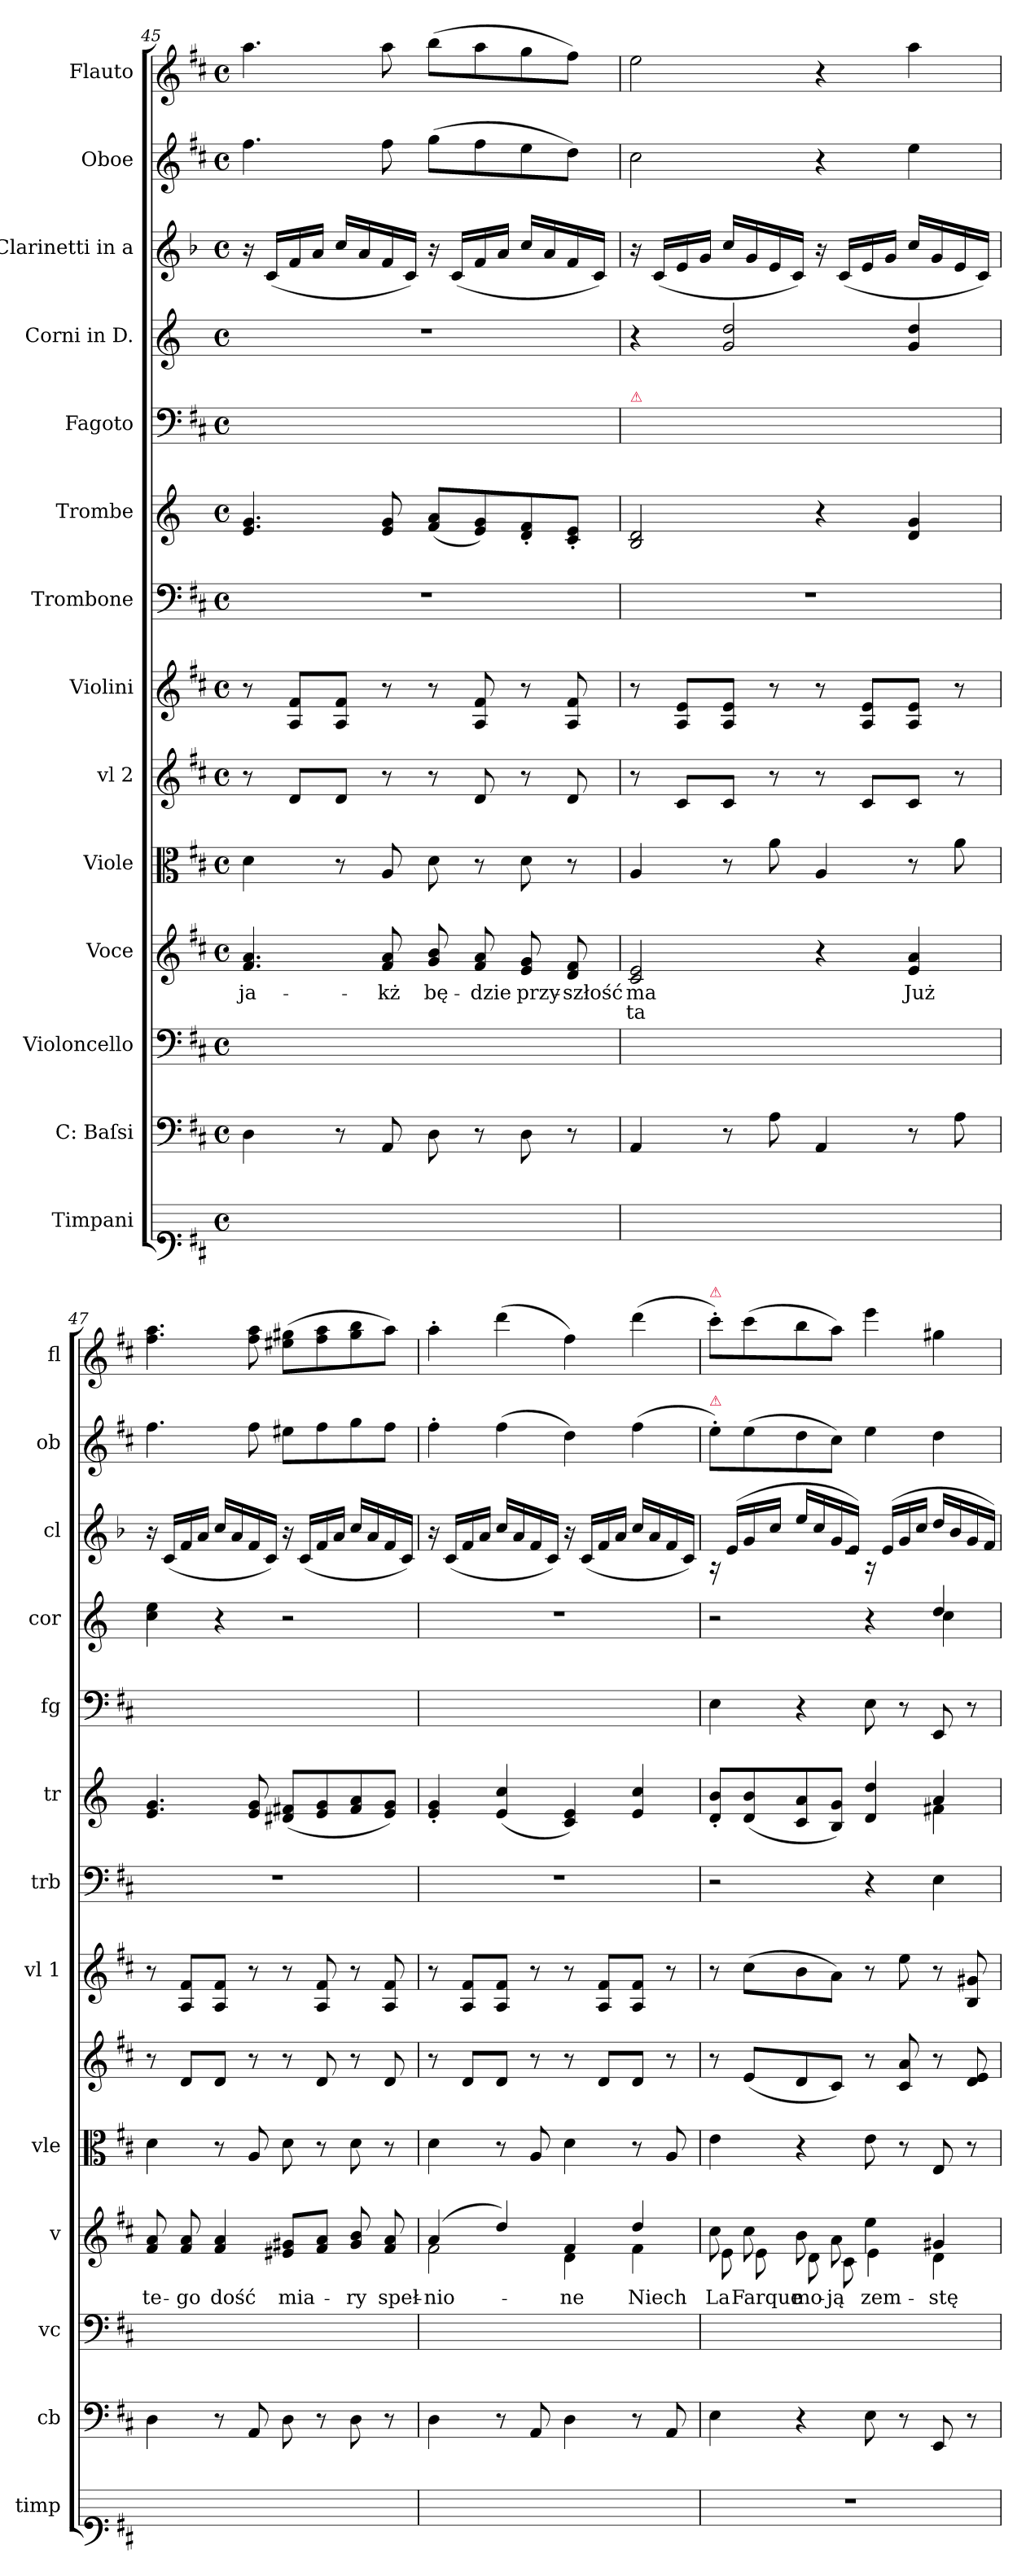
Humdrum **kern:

**kern	**kern	**kern	**kern	**text	**text	**kern	**kern	**kern	**kern	**kern	**kern	**kern	**kern	**kern	**kern
*part14	*part13	*part12	*part11	*part11	*part11	*part10	*part9	*part8	*part7	*part6	*part5	*part4	*part3	*part2	*part1
*staff14	*staff13	*staff12	*staff11	*staff11	*staff11	*staff10	*staff9	*staff8	*staff7	*staff6	*staff5	*staff4	*staff3	*staff2	*staff1
*I"Timpani	*I"C: Baſsi	*I"Violoncello	*I"Voce	*	*	*I"Viole	*I"vl 2	*I"Violini	*I"Trombone	*I"Trombe	*I"Fagoto	*I"Corni in D.	*I"Clarinetti in a	*I"Oboe	*I"Flauto
*I'timp	*I'cb	*I'vc	*I'v	*	*	*I'vle	*	*I'vl 1	*I'trb	*I'tr	*I'fg	*I'cor	*I'cl	*I'ob	*I'fl
*clefF1	*clefF4	*clefF4	*clefG2	*	*	*clefC3	*clefG2	*clefG2	*clefF4	*clefG2	*clefF4	*clefG2	*clefG2	*clefG2	*clefG2
*	*	*	*	*	*	*	*	*	*	*ITrd-1c-2	*	*ITrd6c10	*ITrd2c3	*	*
*k[f#c#]	*k[f#c#]	*k[f#c#]	*k[f#c#]	*	*	*k[f#c#]	*k[f#c#]	*k[f#c#]	*k[f#c#]	*k[f#c#]	*k[f#c#]	*k[f#c#]	*k[f#c#]	*k[f#c#]	*k[f#c#]
*M4/4	*M4/4	*M4/4	*M4/4	*	*	*M4/4	*M4/4	*M4/4	*M4/4	*M4/4	*M4/4	*M4/4	*M4/4	*M4/4	*M4/4
*met(c)	*met(c)	*met(c)	*met(c)	*	*	*met(c)	*met(c)	*met(c)	*met(c)	*met(c)	*met(c)	*met(c)	*met(c)	*met(c)	*met(c)
=45	=45	=45	=45	=45	=45	=45	=45	=45	=45	=45	=45	=45	=45	=45	=45
1ryy	4D\	1ryy	4.f#/ 4.a/	ja-	.	4d\	8r	8r	1r	4.f#/ 4.a/	4D\yy	1r	16r	4.ff#\	4.aa\
.	.	.	.	.	.	.	.	.	.	.	.	.	(<16A/LL	.	.
.	.	.	.	.	.	.	8d/L	8A/ 8f#/L	.	.	.	.	16d/	.	.
.	.	.	.	.	.	.	.	.	.	.	.	.	16f#/JJ	.	.
.	8r	.	.	.	.	8r	8d/J	8A/ 8f#/J	.	.	8ryy	.	16a/LL	.	.
.	.	.	.	.	.	.	.	.	.	.	.	.	16f#/	.	.
.	8AA/	.	8f#/ 8a/	-kż	.	8A/	8r	8r	.	8f#/ 8a/	8AA/yy	.	16d/	8ff#\	8aa\
.	.	.	.	.	.	.	.	.	.	.	.	.	16A/JJ)	.	.
.	8D\	.	8g/ 8b/	bę-	.	8d\	8r	8r	.	(<8g/ 8b/L	8D\yy	.	16r	(>8gg\L	(>8bb\L
.	.	.	.	.	.	.	.	.	.	.	.	.	(<16A/LL	.	.
.	8r	.	8f#/ 8a/	-dzie	.	8r	8d/	8A/ 8f#/	.	8f#/ 8a/)	8ryy	.	16d/	8ff#\	8aa\
.	.	.	.	.	.	.	.	.	.	.	.	.	16f#/JJ	.	.
.	8D\	.	8e/ 8g/	przy-	.	8d\	8r	8r	.	8e'</ 8g'</	8D\yy	.	16a/LL	8ee\	8gg\
.	.	.	.	.	.	.	.	.	.	.	.	.	16f#/	.	.
.	8r	.	8d/ 8f#/	-szłość	.	8r	8d/	8A/ 8f#/	.	8d'</ 8f#'</J	8ryy	.	16d/	8dd\J)	8ff#\J)
.	.	.	.	.	.	.	.	.	.	.	.	.	16A/JJ)	.	.
=46	=46	=46	=46	=46	=46	=46	=46	=46	=46	=46	=46	=46	=46	=46	=46
!	!	!	!	!	!	!	!	!	!	!	!LO:TX:a:Bi:color=crimson:t=⚠	!	!	!	!
1ryy	4AA/	1ryy	2c#/ 2e/	ma	ta	4A/	8r	8r	1r	2c#/ 2e/	4AA/yy	4r	16r	2cc#\	2ee\
.	.	.	.	.	.	.	.	.	.	.	.	.	(<16A/LL	.	.
.	.	.	.	.	.	.	8c#/L	8A/ 8e/L	.	.	.	.	16c#/	.	.
.	.	.	.	.	.	.	.	.	.	.	.	.	16e/JJ	.	.
.	8r	.	.	.	.	8r	8c#/J	8A/ 8e/J	.	.	8ryy	2A/ 2e/	16a/LL	.	.
.	.	.	.	.	.	.	.	.	.	.	.	.	16e/	.	.
.	8A\	.	.	.	.	8a\	8r	8r	.	.	8A\yy	.	16c#/	.	.
.	.	.	.	.	.	.	.	.	.	.	.	.	16A/JJ)	.	.
.	4AA/	.	4r	.	.	4A/	8r	8r	.	4r	4AA/yy	.	16r	4r	4r
.	.	.	.	.	.	.	.	.	.	.	.	.	(<16A/LL	.	.
.	.	.	.	.	.	.	8c#/L	8A/ 8e/L	.	.	.	.	16c#/	.	.
.	.	.	.	.	.	.	.	.	.	.	.	.	16e/JJ	.	.
.	8r	.	4e/ 4a/	Już	.	8r	8c#/J	8A/ 8e/J	.	4e/ 4a/	8ryy	4A/ 4e/	16a/LL	4ee\	4aa\
.	.	.	.	.	.	.	.	.	.	.	.	.	16e/	.	.
.	8A\	.	.	.	.	8a\	8r	8r	.	.	8A\yy	.	16c#/	.	.
.	.	.	.	.	.	.	.	.	.	.	.	.	16A/JJ)	.	.
=47	=47	=47	=47	=47	=47	=47	=47	=47	=47	=47	=47	=47	=47	=47	=47
1ryy	4D\	1ryy	8f#/ 8a/	te-	.	4d\	8r	8r	1r	4.f#/ 4.a/	4D\yy	4d\ 4f#\	16r	4.ff#\	4.ff#\ 4.aa\
.	.	.	.	.	.	.	.	.	.	.	.	.	(<16A/LL	.	.
.	.	.	8f#/ 8a/	-go	.	.	8d/L	8A/ 8f#/L	.	.	.	.	16d/	.	.
.	.	.	.	.	.	.	.	.	.	.	.	.	16f#/JJ	.	.
.	8r	.	4f#/ 4a/	dość	.	8r	8d/J	8A/ 8f#/J	.	.	8ryy	4r	16a/LL	.	.
.	.	.	.	.	.	.	.	.	.	.	.	.	16f#/	.	.
.	8AA/	.	.	.	.	8A/	8r	8r	.	8f#/ 8a/	8AA/yy	.	16d/	8ff#\	8ff#\ 8aa\
.	.	.	.	.	.	.	.	.	.	.	.	.	16A/JJ)	.	.
.	8D\	.	8e#X/ 8g#X/L	mia-	.	8d\	8r	8r	.	(<8e#X/ 8g#X/L	8D\yy	2r	16r	8ee#X\L	(>8ee#X\ 8gg#X\L
.	.	.	.	.	.	.	.	.	.	.	.	.	(<16A/LL	.	.
.	8r	.	8f#/ 8a/J	.	.	8r	8d/	8A/ 8f#/	.	8f#/ 8a/	8ryy	.	16d/	8ff#\	8ff#\ 8aa\
.	.	.	.	.	.	.	.	.	.	.	.	.	16f#/JJ	.	.
.	8D\	.	8g#/ 8b/	-ry	.	8d\	8r	8r	.	8g#/ 8b/	8D\yy	.	16a/LL	8gg\	8gg#\ 8bb\
.	.	.	.	.	.	.	.	.	.	.	.	.	16f#/	.	.
.	8r	.	8f#/ 8a/	speł-	.	8r	8d/	8A/ 8f#/	.	8f#/ 8a/J)	8ryy	.	16d/	8ff#\J	8aa\J)
.	.	.	.	.	.	.	.	.	.	.	.	.	16A/JJ)	.	.
=48	=48	=48	=48	=48	=48	=48	=48	=48	=48	=48	=48	=48	=48	=48	=48
*	*	*	*^	*	*	*	*	*	*	*	*	*	*	*	*
1ryy	4D\	1ryy	(>4a/	2f#\	-nio-	.	4d\	8r	8r	1r	4f#'</ 4a'</	4D\yy	1r	16r	4ff#'>\	4aa'>\
.	.	.	.	.	.	.	.	.	.	.	.	.	.	(<16A/LL	.	.
.	.	.	.	.	.	.	.	8d/L	8A/ 8f#/L	.	.	.	.	16d/	.	.
.	.	.	.	.	.	.	.	.	.	.	.	.	.	16f#/JJ	.	.
.	8r	.	4dd/)	.	.	.	8r	8d/J	8A/ 8f#/J	.	(<4f#/ 4dd/	8ryy	.	16a/LL	(>4ff#\	(>4ddd\
.	.	.	.	.	.	.	.	.	.	.	.	.	.	16f#/	.	.
.	8AA/	.	.	.	.	.	8A/	8r	8r	.	.	8AA/yy	.	16d/	.	.
.	.	.	.	.	.	.	.	.	.	.	.	.	.	16A/JJ)	.	.
.	4D\	.	4f#/	4d\	-ne	.	4d\	8r	8r	.	4d/ 4f#/)	4D\yy	.	16r	4dd\)	4ff#\)
.	.	.	.	.	.	.	.	.	.	.	.	.	.	(<16A/LL	.	.
.	.	.	.	.	.	.	.	8d/L	8A/ 8f#/L	.	.	.	.	16d/	.	.
.	.	.	.	.	.	.	.	.	.	.	.	.	.	16f#/JJ	.	.
.	8r	.	4dd/	4f#\	Niech	.	8r	8d/J	8A/ 8f#/J	.	4f#/ 4dd/	8ryy	.	16a/LL	(>4ff#\	(>4ddd\
.	.	.	.	.	.	.	.	.	.	.	.	.	.	16f#/	.	.
.	8AA/	.	.	.	.	.	8A/	8r	8r	.	.	8AA/yy	.	16d/	.	.
.	.	.	.	.	.	.	.	.	.	.	.	.	.	16A/JJ)	.	.
=49	=49	=49	=49	=49	=49	=49	=49	=49	=49	=49	=49	=49	=49	=49	=49	=49
*	*	*	*	*	*	*	*	*	*	*	*^	*	*^	*^	*	*
!	!	!	!	!	!	!	!	!	!	!	!	!	!	!	!	!	!	!	!LO:TX:a:color=crimson:t=⚠
!	!	!	!	!	!	!	!	!	!	!	!	!	!	!	!	!	!	!LO:TX:a:color=crimson:t=⚠	!
1r	4E\	1ryy	8cc#\	8e\	La	.	4e\	8r	8r	2r	8e'</ 8cc#'</L	2ryy	4E\	2r	2ryy	16rA	1re	8ee'>\L)	8ccc#'>\L)
.	.	.	.	.	.	.	.	.	.	.	.	.	.	.	.	(<16c#/LL	.	.	.
.	.	.	8cc#\	8e\	Farque	.	.	(<8e/L	(>8cc#\L	.	(<8e/ 8cc#/	.	.	.	.	16e/	.	(>8ee\	(>8ccc#\
.	.	.	.	.	.	.	.	.	.	.	.	.	.	.	.	16a/JJ	.	.	.
.	4r	.	8b\	8d\	mo-	.	4r	8d/	8b\	.	8d/ 8b/	.	4r	.	.	16cc#/LL	.	8dd\	8bb\
.	.	.	.	.	.	.	.	.	.	.	.	.	.	.	.	16a/	.	.	.
.	.	.	8a\	8c#\	-ją	.	.	8c#/J)	8a\J)	.	8c#/ 8a/J)	.	.	.	.	16e/	.	8cc#\J)	8aa\J)
.	.	.	.	.	.	.	.	.	.	.	.	.	.	.	.	16c#/JJ)	.	.	.
.	8E\	.	4ee\	4e\	zem-	.	8e\	8r	8r	4r	4e/ 4ee/	4ryy	8E\	4r	4ryy	16rA	.	4ee\	4eee\
.	.	.	.	.	.	.	.	.	.	.	.	.	.	.	.	(<16c#/LL	.	.	.
.	8r	.	.	.	.	.	8r	8c#/ 8a/	8ee\	.	.	.	8r	.	.	16e/	.	.	.
.	.	.	.	.	.	.	.	.	.	.	.	.	.	.	.	16a/JJ	.	.	.
.	8EE/	.	4g#X/	4d\	-stę	.	8E/	8r	8r	4E\	4b/	4g#X\	8EE/	4e/	4d\	16b/LL	.	4dd\	4gg#X\
.	.	.	.	.	.	.	.	.	.	.	.	.	.	.	.	16g/	.	.	.
.	8r	.	.	.	.	.	8r	8d/ 8e/	8B/ 8g#X/	.	.	.	8r	.	.	16e/	.	.	.
.	.	.	.	.	.	.	.	.	.	.	.	.	.	.	.	16d/JJ)	.	.	.
*	*	*	*	*	*	*	*	*	*	*	*	*	*	*v	*v	*	*	*	*
*	*	*	*v	*v	*	*	*	*	*	*	*v	*v	*	*	*v	*v	*	*
=	=	=	=	=	=	=	=	=	=	=	=	=	=	=	=
*-	*-	*-	*-	*-	*-	*-	*-	*-	*-	*-	*-	*-	*-	*-	*-
